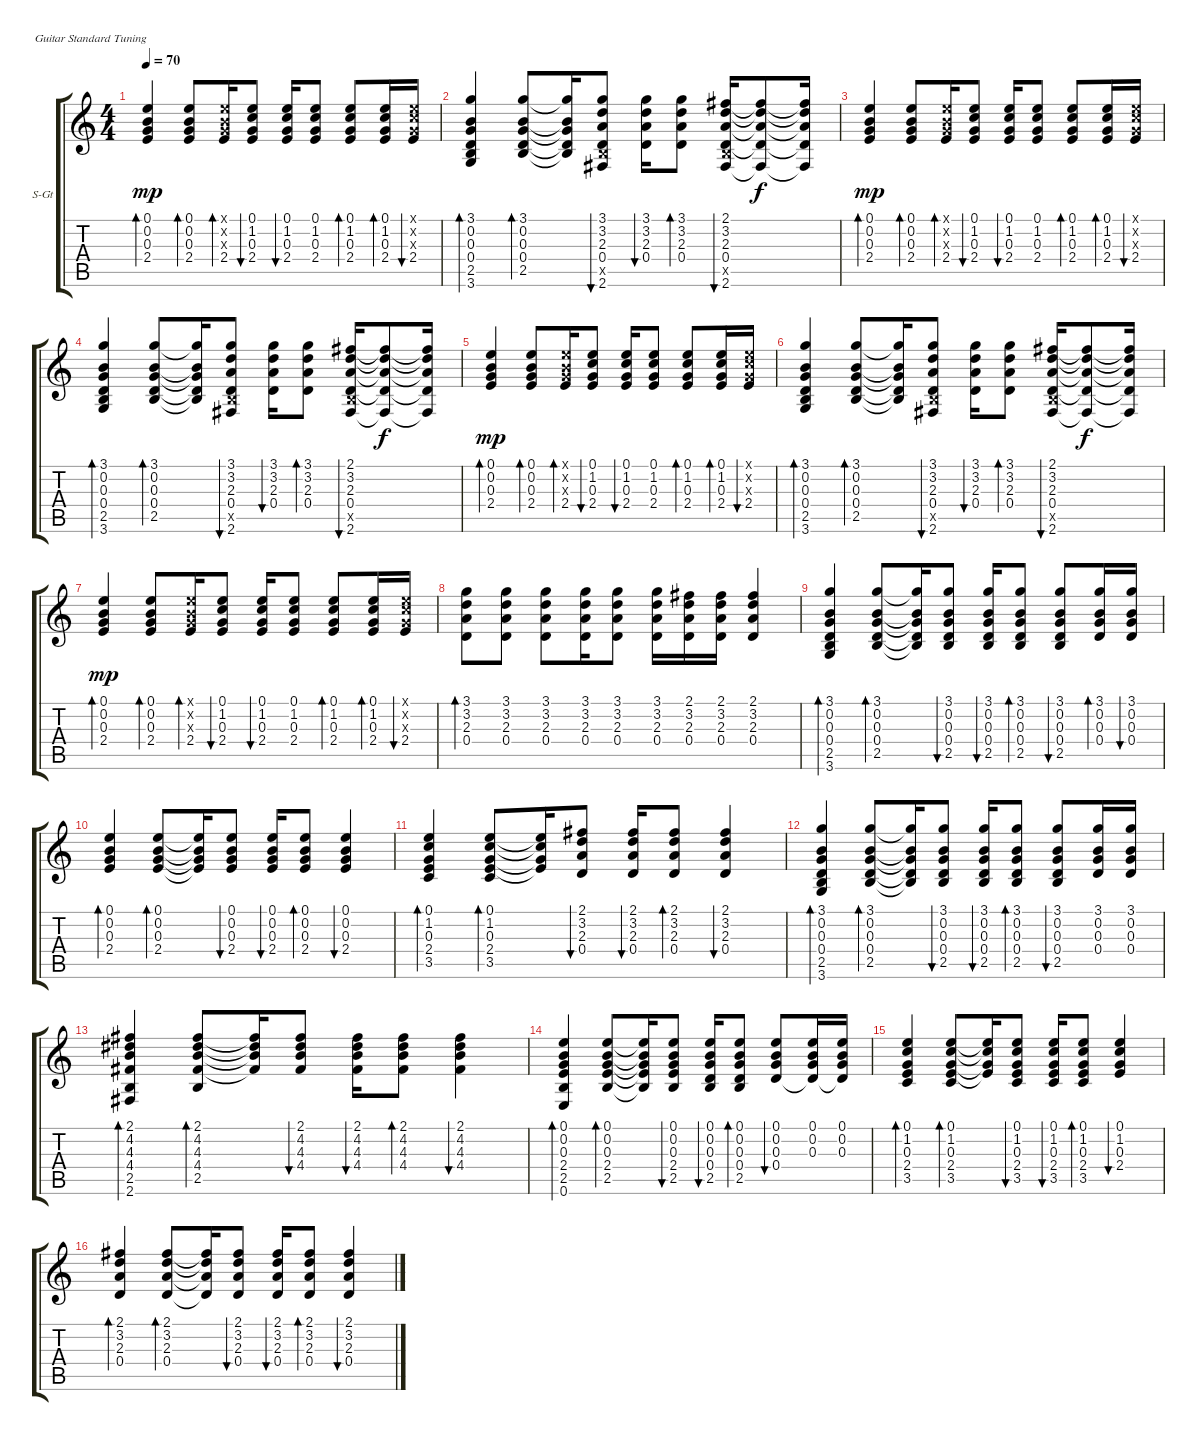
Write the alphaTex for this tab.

\bracketExtendMode groupsimilarinstruments
\firstSystemTrackNameOrientation horizontal
\otherSystemsTrackNameOrientation horizontal
\track ("½Ú×à¼ªËû" "S-Gt") {instrument acousticguitarsteel}
\staff {score tabs}
\tuning (E4 B3 G3 D3 A2 E2)
\ts (4 4)
\tempo 70
\clef g2
\ks c
(0.1 0.2 0.3 2.4).4{bd 30 dy mp} (0.1 0.2 0.3 2.4).8{bd 30} (0.1{x} 0.2{x} 0.3{x} 2.4).16{bd 30} (0.1 1.2 0.3 2.4).8{bu 30} (0.1 1.2 0.3 2.4).16{bu 30} (0.1 1.2 0.3 2.4).8 (0.1 1.2 0.3 2.4).8{bd 30} (0.1 1.2 0.3 2.4).16{bd 30} (0.1{x} 1.2{x} 0.3{x} 2.4).16{bu 30} |
(3.1 0.2 0.3 0.4 2.5 3.6).4{bd 30} (3.1 0.2 0.3 0.4 2.5).8{bd 30} (3.1{t} 0.2{t} 0.3{t} 0.4{t} 2.5{t}).16 (3.1 3.2 2.3 0.4 2.5{x} 2.6).8{bu 30} (3.1 3.2 2.3 0.4).16{bu 30} (3.1 3.2 2.3 0.4).8{bd 30} (2.1 3.2 2.3 0.4 2.5{x} 2.6).16{bu 30} (2.1{t} 3.2{t} 2.3{t} 0.4{t} 2.6{t}).8{dy f} (2.1{t} 3.2{t} 2.3{t} 0.4{t} 2.6{t}).16 |
(0.1 0.2 0.3 2.4).4{bd 30 dy mp} (0.1 0.2 0.3 2.4).8{bd 30} (0.1{x} 0.2{x} 0.3{x} 2.4).16{bd 30} (0.1 1.2 0.3 2.4).8{bu 30} (0.1 1.2 0.3 2.4).16{bu 30} (0.1 1.2 0.3 2.4).8 (0.1 1.2 0.3 2.4).8{bd 30} (0.1 1.2 0.3 2.4).16{bd 30} (0.1{x} 1.2{x} 0.3{x} 2.4).16{bu 30} |
(3.1 0.2 0.3 0.4 2.5 3.6).4{bd 30} (3.1 0.2 0.3 0.4 2.5).8{bd 30} (3.1{t} 0.2{t} 0.3{t} 0.4{t} 2.5{t}).16 (3.1 3.2 2.3 0.4 2.5{x} 2.6).8{bu 30} (3.1 3.2 2.3 0.4).16{bu 30} (3.1 3.2 2.3 0.4).8{bd 30} (2.1 3.2 2.3 0.4 2.5{x} 2.6).16{bu 30} (2.1{t} 3.2{t} 2.3{t} 0.4{t} 2.6{t}).8{dy f} (2.1{t} 3.2{t} 2.3{t} 0.4{t} 2.6{t}).16 |
(0.1 0.2 0.3 2.4).4{bd 30 dy mp} (0.1 0.2 0.3 2.4).8{bd 30} (0.1{x} 0.2{x} 0.3{x} 2.4).16{bd 30} (0.1 1.2 0.3 2.4).8{bu 30} (0.1 1.2 0.3 2.4).16{bu 30} (0.1 1.2 0.3 2.4).8 (0.1 1.2 0.3 2.4).8{bd 30} (0.1 1.2 0.3 2.4).16{bd 30} (0.1{x} 1.2{x} 0.3{x} 2.4).16{bu 30} |
(3.1 0.2 0.3 0.4 2.5 3.6).4{bd 30} (3.1 0.2 0.3 0.4 2.5).8{bd 30} (3.1{t} 0.2{t} 0.3{t} 0.4{t} 2.5{t}).16 (3.1 3.2 2.3 0.4 2.5{x} 2.6).8{bu 30} (3.1 3.2 2.3 0.4).16{bu 30} (3.1 3.2 2.3 0.4).8{bd 30} (2.1 3.2 2.3 0.4 2.5{x} 2.6).16{bu 30} (2.1{t} 3.2{t} 2.3{t} 0.4{t} 2.6{t}).8{dy f} (2.1{t} 3.2{t} 2.3{t} 0.4{t} 2.6{t}).16 |
(0.1 0.2 0.3 2.4).4{bd 30 dy mp} (0.1 0.2 0.3 2.4).8{bd 30} (0.1{x} 0.2{x} 0.3{x} 2.4).16{bd 30} (0.1 1.2 0.3 2.4).8{bu 30} (0.1 1.2 0.3 2.4).16{bu 30} (0.1 1.2 0.3 2.4).8 (0.1 1.2 0.3 2.4).8{bd 30} (0.1 1.2 0.3 2.4).16{bd 30} (0.1{x} 1.2{x} 0.3{x} 2.4).16{bu 30} |
(3.1 3.2 2.3 0.4).8{bd 30} (3.1 3.2 2.3 0.4).8 (3.1 3.2 2.3 0.4).8 (3.1 3.2 2.3 0.4).16 (3.1 3.2 2.3 0.4).8 (3.1 3.2 2.3 0.4).16 (2.1 3.2 2.3 0.4).16 (2.1 3.2 2.3 0.4).16 (2.1 3.2 2.3 0.4).4 |
(3.1 0.2 0.3 0.4 2.5 3.6).4{bd 30} (3.1 0.2 0.3 0.4 2.5).8{bd 30} (3.1{t} 0.2{t} 0.3{t} 0.4{t} 2.5{t}).16 (3.1 0.2 0.3 0.4 2.5).8{bu 30} (3.1 0.2 0.3 0.4 2.5).16{bu 30} (3.1 0.2 0.3 0.4 2.5).8{bd 30} (3.1 0.2 0.3 0.4 2.5).8{bu 30} (3.1 0.2 0.3 0.4).16{bd 30} (3.1 0.2 0.3 0.4).16{bu 30} |
(0.1 0.2 0.3 2.4).4{bd 30} (0.1 0.2 0.3 2.4).8{bd 30} (0.1{t} 0.2{t} 0.3{t} 2.4{t}).16 (0.1 0.2 0.3 2.4).8{bu 30} (0.1 0.2 0.3 2.4).16{bu 30} (0.1 0.2 0.3 2.4).8{bd 30} (0.1 0.2 0.3 2.4).4{bu 30} |
(0.1 1.2 0.3 2.4 3.5).4{bd 30} (0.1 1.2 0.3 2.4 3.5).8{bd 30} (0.1{t} 1.2{t} 0.3{t} 2.4{t}).16 (2.1 3.2 2.3 0.4).8{bu 30} (2.1 3.2 2.3 0.4).16{bu 30} (2.1 3.2 2.3 0.4).8{bd 30} (2.1 3.2 2.3 0.4).4{bu 30} |
(3.1 0.2 0.3 0.4 2.5 3.6).4{bd 30} (3.1 0.2 0.3 0.4 2.5).8{bd 30} (3.1{t} 0.2{t} 0.3{t} 0.4{t} 2.5{t}).16 (3.1 0.2 0.3 0.4 2.5).8{bu 30} (3.1 0.2 0.3 0.4 2.5).16{bu 30} (3.1 0.2 0.3 0.4 2.5).8{bd 30} (3.1 0.2 0.3 0.4 2.5).8{bu 30} (3.1 0.2 0.3 0.4).16 (3.1 0.2 0.3 0.4).16 |
(2.1 4.2 4.3 4.4 2.5 2.6).4{bd 30} (2.1 4.2 4.3 4.4 2.5).8{bd 30} (2.1{t} 4.2{t} 4.3{t} 4.4{t}).16 (2.1 4.2 4.3 4.4).8{bu 30} (2.1 4.2 4.3 4.4).16{bu 30} (2.1 4.2 4.3 4.4).8{bd 30} (2.1 4.2 4.3 4.4).4{bu 30} |
(0.1 0.2 0.3 2.4 2.5 0.6).4{bd 30} (0.1 0.2 0.3 2.4 2.5).8{bd 30} (0.1{t} 0.2{t} 0.3{t} 2.4{t} 2.5{t}).16 (0.1 0.2 0.3 2.4 2.5).8{bu 30} (0.1 0.2 0.3 0.4 2.5).16{bu 30} (0.1 0.2 0.3 0.4 2.5).8{bd 30} (0.1 0.2 0.3 0.4).8{bu 30} (0.1 0.2 0.3 0.4{t}).16 (0.1 0.2 0.3 0.4{t}).16 |
(0.1 1.2 0.3 2.4 3.5).4{bd 30} (0.1 1.2 0.3 2.4 3.5).8{bd 30} (0.1{t} 1.2{t} 0.3{t} 2.4{t}).16 (0.1 1.2 0.3 2.4 3.5).8{bu 30} (0.1 1.2 0.3 2.4 3.5).16{bu 30} (0.1 1.2 0.3 2.4 3.5).8{bd 30} (0.1 1.2 0.3 2.4).4{bu 30} |
(2.1 3.2 2.3 0.4).4{bd 30} (2.1 3.2 2.3 0.4).8{bd 30} (2.1{t} 3.2{t} 2.3{t} 0.4{t}).16 (2.1 3.2 2.3 0.4).8{bu 30} (2.1 3.2 2.3 0.4).16{bu 30} (2.1 3.2 2.3 0.4).8{bd 30} (2.1 3.2 2.3 0.4).4{bu 30}
